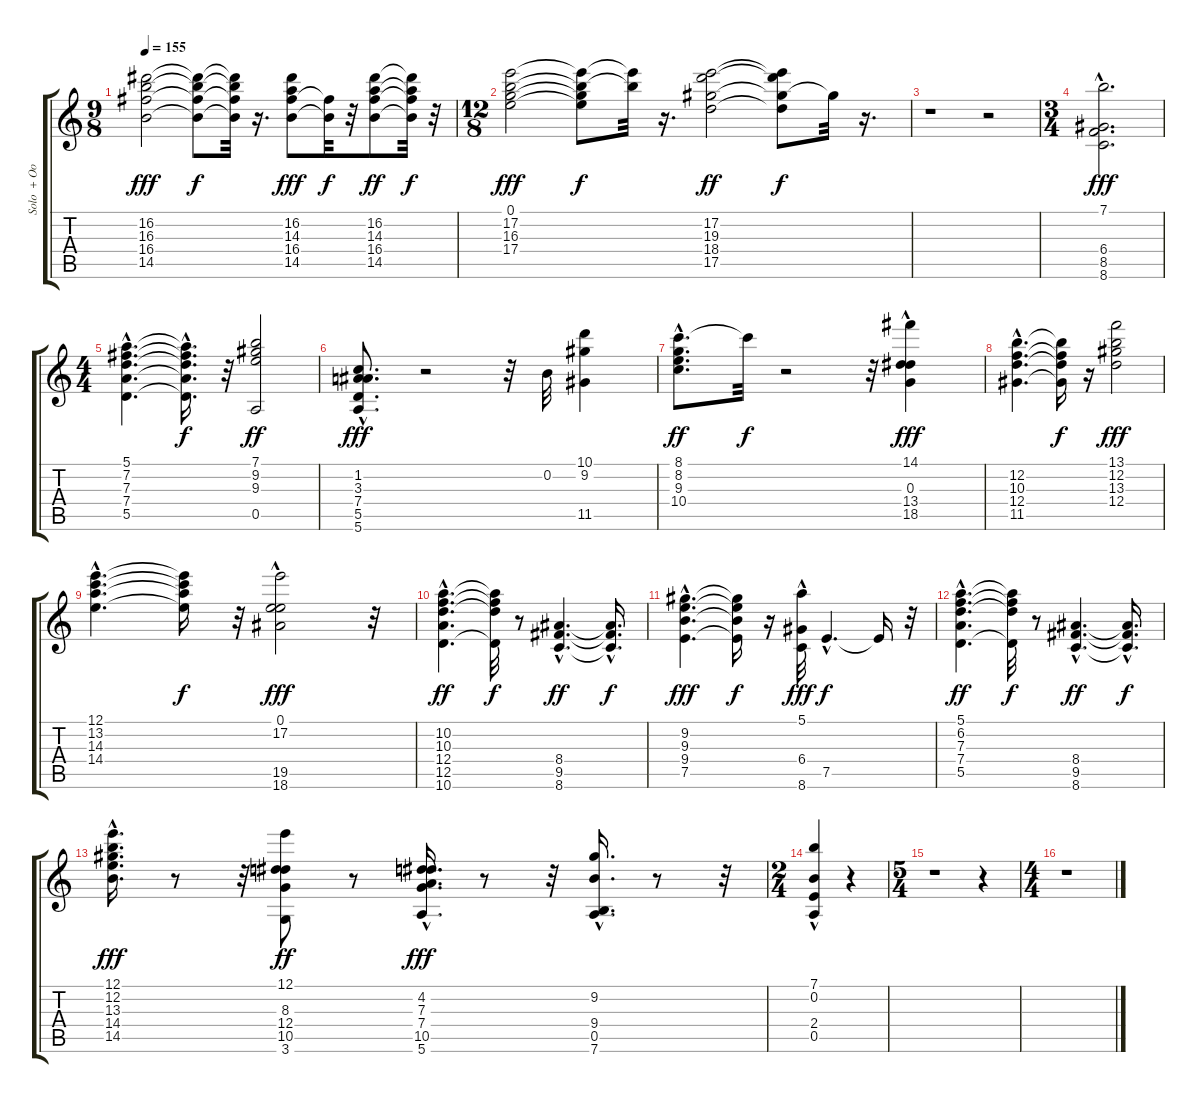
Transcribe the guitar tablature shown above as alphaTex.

\track ("Solo  + Oohs +Strings       " "Solo  + Oo") {instrument overdrivenguitar}
\staff {score tabs}
\tuning (E4 B3 G3 D3 A2 E2) {hide}
\ts (9 8)
\tempo 155
\clef g2
\ks c
(16.2 16.3 16.4 14.5).2{dy fff volume 9 instrument overdrivenguitar} (16.2{t} 16.3{t} 16.4{t} 14.5{t}).8{dy f} (16.2{t} 16.3{t} 16.4{t} 14.5{t}).32 r.16{d} (16.2 14.3 16.4 14.5).8{dy fff} (16.4{t} 14.5{t}).32{dy f} r.32 (16.2 14.3 16.4 14.5).8{dy ff} (16.2{t} 14.3{t} 16.4{t} 14.5{t}).32{dy f} r.32 |
\ts (12 8)
(0.1 17.2 16.3 17.4).2{dy fff} (0.1{t} 17.2{t} 16.3{t} 17.4{t}).8{dy f} (17.2{t} 16.3{t}).32 r.16{d} (17.2 19.3 18.4 17.5).2{dy ff} (17.2{t} 19.3{t} 18.4{t} 17.5{t}).8{dy f} 18.4{t}.32 r.16{d} |
r.1 r.2 |
\ts (3 4)
(7.1{hac} 6.4{hac} 8.5{hac} 8.6{hac}).2{d dy fff instrument stringensemble1} |
\ts (4 4)
(5.1{hac} 7.2{hac} 7.3{hac} 7.4{hac} 5.5{hac}).4{d} (5.1{hac t} 7.2{hac t} 7.3{hac t} 7.4{hac t} 5.5{hac t}).16{d dy f} r.32 (7.1 9.2 9.3 0.5).2{dy ff} |
(1.2{hac} 3.3{hac} 7.4{hac} 5.5{hac} 5.6{hac}).8{d dy fff} r.2 r.32 0.2.32 (10.1 9.2 11.5).4 |
(8.1{hac} 8.2{hac} 9.3 10.4{hac}).8{d dy ff} 8.1{t}.32{dy f} r.2 r.32 (14.1{hac} 0.3 13.4 18.5{hac}).4{dy fff} |
(12.2{hac} 10.3{hac} 12.4{hac} 11.5{hac}).4{d} (12.2{t} 10.3{t} 12.4{t} 11.5{t}).16{dy f} r.16 (13.1 12.2 13.3 12.4).2{dy fff} |
(12.1{hac} 13.2{hac} 14.3{hac} 14.4{hac}).4{d} (12.1{t} 13.2{t} 14.3{t} 14.4{t}).16{dy f} r.32 (0.1 17.2 19.5{hac} 18.6).2{dy fff} r.32 |
(10.2{hac} 10.3{hac} 12.4{hac} 12.5{hac} 10.6{hac}).4{d dy ff} (10.2{t} 10.3{t} 12.4{t} 10.6{t}).32{dy f} r.8 (8.4{hac} 9.5{hac} 8.6{hac}).4{d dy ff} (8.4{t} 9.5{t} 8.6{hac t}).16{d dy f} |
(9.2{hac} 9.3{hac} 9.4{hac} 7.5{hac}).4{d dy fff} (9.2{t} 9.3{t} 9.4{t} 7.5{t}).16{dy f} r.16 (5.1{hac} 6.4{hac} 8.6{hac}).32{dy fff} 7.5{hac}.4{d dy f} 7.5{t}.16 r.32 |
(5.1{hac} 6.2{hac} 7.3{hac} 7.4{hac} 5.5{hac}).4{d dy ff} (5.1{t} 6.2{t} 7.3{t} 5.5{t}).32{dy f} r.8 (8.4{hac} 9.5{hac} 8.6{hac}).4{d dy ff} (8.4{t} 9.5{t} 8.6{hac t}).16{d dy f} |
(12.1{hac} 12.2 13.3 14.4{hac} 14.5{hac}).16{d dy fff} r.8 r.32 (12.1 8.3 12.4 10.5 3.6).8{dy ff} r.8 (4.2{hac} 7.3{hac} 7.4{hac} 10.5{hac} 5.6{hac}).16{d dy fff} r.8 r.32 (9.2{hac} 9.4{hac} 0.5{hac} 7.6{hac}).16{d} r.8 r.32 |
\ts (2 4)
(7.1{hac} 0.2{hac} 2.4 0.5{hac}).4 r.4 |
\ts (5 4)
r.1 r.4 |
\ts (4 4)
r.1
